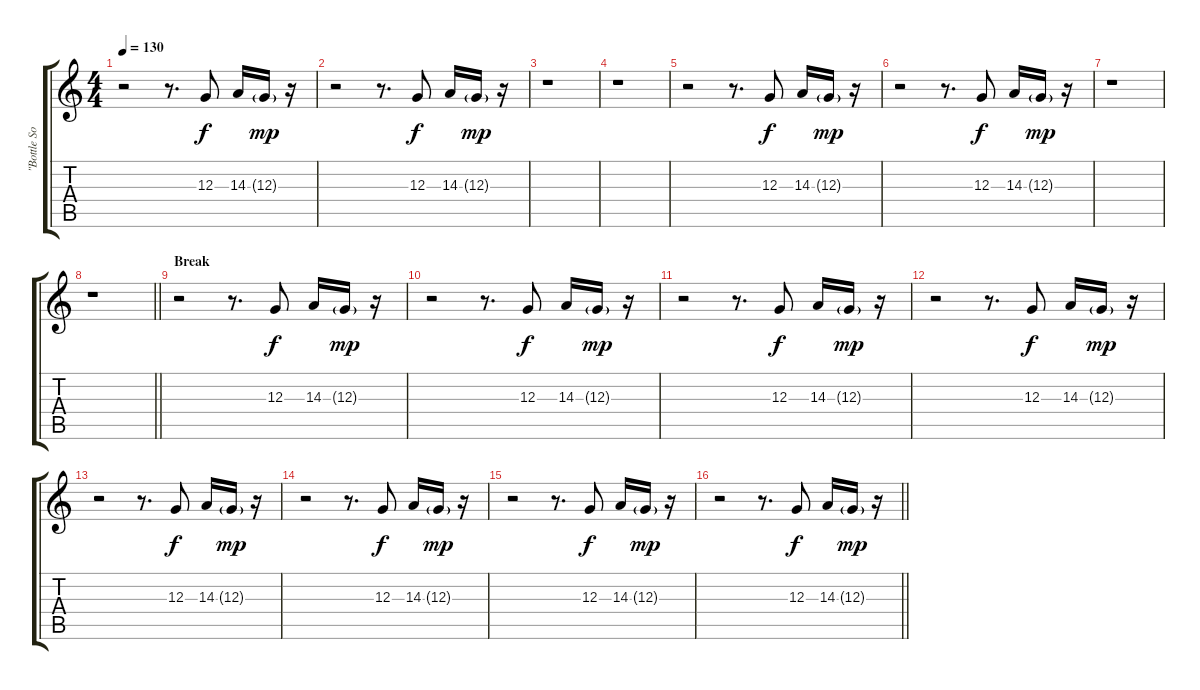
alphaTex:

\track ("\"Bottle Sound\"" "\"Bottle So") {instrument kalimba}
\staff {score tabs}
\tuning (E4 B3 G3 D3 A2 E2) {hide}
\ts (4 4)
\tempo 130
\clef g2
\ks c
r.2{dy mp} r.8{d} 12.3.8{dy f} 14.3.16 12.3{g}.16{dy mp} r.16 |
r.2 r.8{d} 12.3.8{dy f} 14.3.16 12.3{g}.16{dy mp} r.16 |
r.1 |
r.1 |
r.2 r.8{d} 12.3.8{dy f} 14.3.16 12.3{g}.16{dy mp} r.16 |
r.2 r.8{d} 12.3.8{dy f} 14.3.16 12.3{g}.16{dy mp} r.16 |
r.1 |
\barLineRight lightlight
r.1 |
\section ("" "Break")
r.2 r.8{d} 12.3.8{dy f} 14.3.16 12.3{g}.16{dy mp} r.16 |
r.2 r.8{d} 12.3.8{dy f} 14.3.16 12.3{g}.16{dy mp} r.16 |
r.2 r.8{d} 12.3.8{dy f} 14.3.16 12.3{g}.16{dy mp} r.16 |
r.2 r.8{d} 12.3.8{dy f} 14.3.16 12.3{g}.16{dy mp} r.16 |
r.2 r.8{d} 12.3.8{dy f} 14.3.16 12.3{g}.16{dy mp} r.16 |
r.2 r.8{d} 12.3.8{dy f} 14.3.16 12.3{g}.16{dy mp} r.16 |
r.2 r.8{d} 12.3.8{dy f} 14.3.16 12.3{g}.16{dy mp} r.16 |
\barLineRight lightlight
r.2 r.8{d} 12.3.8{dy f} 14.3.16 12.3{g}.16{dy mp} r.16
